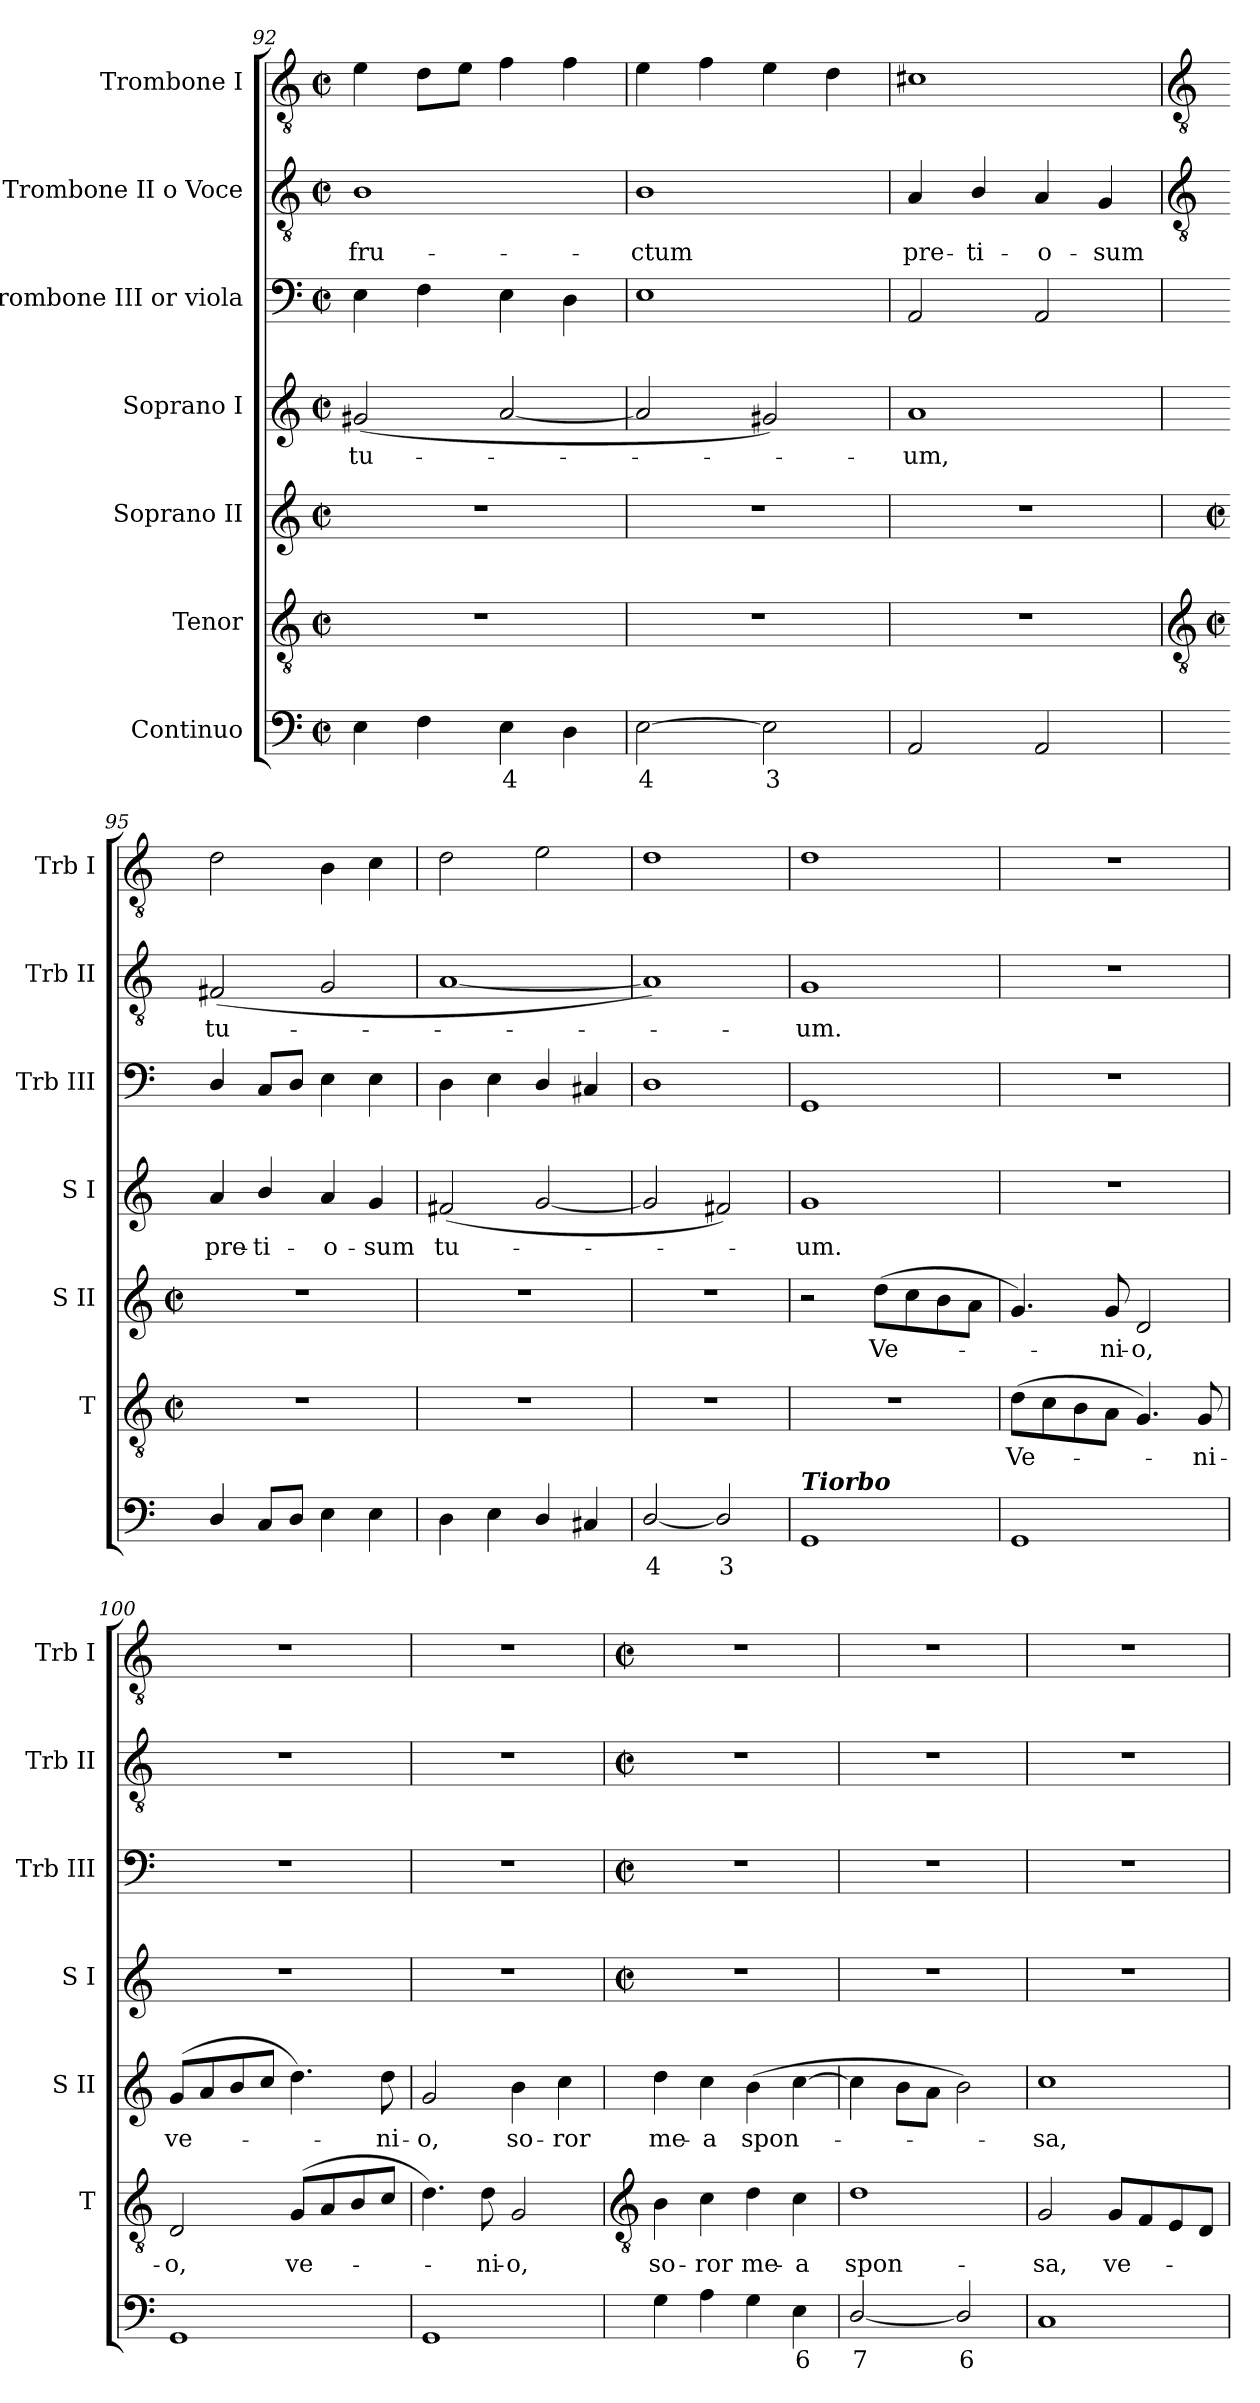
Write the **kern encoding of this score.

**kern	**text	**kern	**text	**kern	**text	**kern	**text	**kern	**kern	**text	**kern
*part7	*part7	*part6	*part6	*part5	*part5	*part4	*part4	*part3	*part2	*part2	*part1
*staff7	*staff7	*staff6	*staff6	*staff5	*staff5	*staff4	*staff4	*staff3	*staff2	*staff2	*staff1
*I"Continuo	*	*I"Tenor	*	*I"Soprano II	*	*I"Soprano I	*	*I"Trombone III or viola	*I"Trombone II o Voce	*	*I"Trombone I
*	*	*I'T	*	*I'S II	*	*I'S I	*	*I'Trb III	*I'Trb II	*	*I'Trb I
*clefF4	*	*clefGv2	*	*clefG2	*	*clefG2	*	*clefF4	*clefGv2	*	*clefGv2
*k[]	*	*k[]	*	*k[]	*	*k[]	*	*k[]	*k[]	*	*k[]
*C:	*	*C:	*	*C:	*	*C:	*	*C:	*C:	*	*C:
*M2/2	*	*M2/2	*	*M2/2	*	*M2/2	*	*M2/2	*M2/2	*	*M2/2
*met(c|)	*	*met(c|)	*	*met(c|)	*	*met(c|)	*	*met(c|)	*met(c|)	*	*met(c|)
=92	=92	=92	=92	=92	=92	=92	=92	=92	=92	=92	=92
!	!	!	!	!	!	!	!LO:LY:b	!	!	!LO:LY:b	!
4E	.	1r	.	1r	.	(<2g#X	tu-	4E	1B	fru-	4e
4F	.	.	.	.	.	.	.	4F	.	.	8dL
.	.	.	.	.	.	.	.	.	.	.	8eJ
!	!LO:LY:b	!	!	!	!	!	!	!	!	!	!
4E	4	.	.	.	.	[2a	.	4E	.	.	4f
4D	.	.	.	.	.	.	.	4D	.	.	4f
=93	=93	=93	=93	=93	=93	=93	=93	=93	=93	=93	=93
!	!LO:LY:b	!	!	!	!	!	!	!	!	!LO:LY:b	!
[2E	4	1r	.	1r	.	2a]	.	1E	1B	-ctum	4e
.	.	.	.	.	.	.	.	.	.	.	4f
!	!LO:LY:b	!	!	!	!	!	!	!	!	!	!
2E]	3	.	.	.	.	2g#X)	.	.	.	.	4e
.	.	.	.	.	.	.	.	.	.	.	4d
=94	=94	=94	=94	=94	=94	=94	=94	=94	=94	=94	=94
!	!	!	!	!	!	!	!LO:LY:b	!	!	!LO:LY:b	!
2AA	.	1r	.	1r	.	1a	um,	2AA	4A	pre-	1c#X
!	!	!	!	!	!	!	!	!	!	!LO:LY:b	!
.	.	.	.	.	.	.	.	.	4B/	-ti-	.
!	!	!	!	!	!	!	!	!	!	!LO:LY:b	!
2AA	.	.	.	.	.	.	.	2AA	4A	-o-	.
!	!	!	!	!	!	!	!	!	!	!LO:LY:b	!
.	.	.	.	.	.	.	.	.	4G	-sum	.
!!LO:LB:g=z
=95	=95	=95	=95	=95	=95	=95	=95	=95	=95	=95	=95
*	*	*clefGv2	*	*	*	*	*	*	*clefGv2	*	*clefGv2
*	*	*k[]	*	*k[]	*	*	*	*	*	*	*
*	*	*C:	*	*C:	*	*	*	*	*	*	*
*	*	*M2/2	*	*M2/2	*	*	*	*	*	*	*
*	*	*met(c|)	*	*met(c|)	*	*	*	*	*	*	*
!	!	!	!	!	!	!	!LO:LY:b	!	!	!LO:LY:b	!
4D/	.	1r	.	1r	.	4a	pre-	4D/	(<2F#X	tu-	2d
!	!	!	!	!	!	!	!LO:LY:b	!	!	!	!
8CL	.	.	.	.	.	4b/	-ti-	8CL	.	.	.
8DJ	.	.	.	.	.	.	.	8DJ	.	.	.
!	!	!	!	!	!	!	!LO:LY:b	!	!	!	!
4E	.	.	.	.	.	4a	-o-	4E	2G	.	4B
!	!	!	!	!	!	!	!LO:LY:b	!	!	!	!
4E	.	.	.	.	.	4g	-sum	4E	.	.	4c
=96	=96	=96	=96	=96	=96	=96	=96	=96	=96	=96	=96
!	!	!	!	!	!	!	!LO:LY:b	!	!	!	!
4D	.	1r	.	1r	.	(<2f#X	tu-	4D	[1A	.	2d
4E	.	.	.	.	.	.	.	4E	.	.	.
4D/	.	.	.	.	.	[2g	.	4D/	.	.	2e
4C#X	.	.	.	.	.	.	.	4C#X	.	.	.
=97	=97	=97	=97	=97	=97	=97	=97	=97	=97	=97	=97
!	!LO:LY:b	!	!	!	!	!	!	!	!	!	!
[2D/	4	1r	.	1r	.	2g]	.	1D	1A])	.	1d
!	!LO:LY:b	!	!	!	!	!	!	!	!	!	!
2D/]	3	.	.	.	.	2f#X)	.	.	.	.	.
=98	=98	=98	=98	=98	=98	=98	=98	=98	=98	=98	=98
!LO:TX:a:Bi:t=Tiorbo	!	!	!	!	!	!	!	!	!	!	!
!	!	!	!	!	!	!	!LO:LY:b	!	!	!LO:LY:b	!
1GG	.	1r	.	2r	.	1g	um.	1GG	1G	um.	1d
!	!	!	!	!	!LO:LY:b	!	!	!	!	!	!
.	.	.	.	(>8ddL	Ve-	.	.	.	.	.	.
.	.	.	.	8cc	.	.	.	.	.	.	.
.	.	.	.	8b	.	.	.	.	.	.	.
.	.	.	.	8aJ	.	.	.	.	.	.	.
=99	=99	=99	=99	=99	=99	=99	=99	=99	=99	=99	=99
!	!	!	!LO:LY:b	!	!	!	!	!	!	!	!
1GG	.	(>8dL	Ve-	4.g)	.	1r	.	1r	1r	.	1r
.	.	8c	.	.	.	.	.	.	.	.	.
.	.	8B	.	.	.	.	.	.	.	.	.
!	!	!	!	!	!LO:LY:b	!	!	!	!	!	!
.	.	8AJ	.	8g	ni-	.	.	.	.	.	.
!	!	!	!	!	!LO:LY:b	!	!	!	!	!	!
.	.	4.G)	.	2d	-o,	.	.	.	.	.	.
!	!	!	!LO:LY:b	!	!	!	!	!	!	!	!
.	.	8G	ni-	.	.	.	.	.	.	.	.
=100	=100	=100	=100	=100	=100	=100	=100	=100	=100	=100	=100
!	!	!	!LO:LY:b	!	!LO:LY:b	!	!	!	!	!	!
1GG	.	2D	-o,	(<8gL	ve-	1r	.	1r	1r	.	1r
.	.	.	.	8a	.	.	.	.	.	.	.
.	.	.	.	8b	.	.	.	.	.	.	.
.	.	.	.	8ccJ	.	.	.	.	.	.	.
!	!	!	!LO:LY:b	!	!	!	!	!	!	!	!
.	.	(<8GL	ve-	4.dd)	.	.	.	.	.	.	.
.	.	8A	.	.	.	.	.	.	.	.	.
.	.	8B	.	.	.	.	.	.	.	.	.
!	!	!	!	!	!LO:LY:b	!	!	!	!	!	!
.	.	8cJ	.	8dd	ni-	.	.	.	.	.	.
=101	=101	=101	=101	=101	=101	=101	=101	=101	=101	=101	=101
!	!	!	!	!	!LO:LY:b	!	!	!	!	!	!
1GG	.	4.d)	.	2g	-o,	1r	.	1r	1r	.	1r
!	!	!	!LO:LY:b	!	!	!	!	!	!	!	!
.	.	8d	ni-	.	.	.	.	.	.	.	.
!	!	!	!LO:LY:b	!	!LO:LY:b	!	!	!	!	!	!
.	.	2G	-o,	4b	so-	.	.	.	.	.	.
!	!	!	!	!	!LO:LY:b	!	!	!	!	!	!
.	.	.	.	4cc	-ror	.	.	.	.	.	.
!!LO:LB:g=z
=102	=102	=102	=102	=102	=102	=102	=102	=102	=102	=102	=102
*	*	*clefGv2	*	*	*	*	*	*	*	*	*
*	*	*	*	*	*	*M2/2	*	*M2/2	*M2/2	*	*M2/2
*	*	*	*	*	*	*met(c|)	*	*met(c|)	*met(c|)	*	*met(c|)
!	!	!	!LO:LY:b	!	!LO:LY:b	!	!	!	!	!	!
4G	.	4B	so-	4dd	me-	1r	.	1r	1r	.	1r
!	!	!	!LO:LY:b	!	!LO:LY:b	!	!	!	!	!	!
4A	.	4c	-ror	4cc	-a	.	.	.	.	.	.
!	!	!	!LO:LY:b	!	!LO:LY:b	!	!	!	!	!	!
4G	.	4d	me-	(>4b	spon-	.	.	.	.	.	.
!	!LO:LY:b	!	!LO:LY:b	!	!	!	!	!	!	!	!
4E	6	4c	-a	[4cc	.	.	.	.	.	.	.
=103	=103	=103	=103	=103	=103	=103	=103	=103	=103	=103	=103
!	!LO:LY:b	!	!LO:LY:b	!	!	!	!	!	!	!	!
[2D/	7	1d	spon-	4cc]	.	1r	.	1r	1r	.	1r
.	.	.	.	8b\L	.	.	.	.	.	.	.
.	.	.	.	8a\J	.	.	.	.	.	.	.
!	!LO:LY:b	!	!	!	!	!	!	!	!	!	!
2D/]	6	.	.	2b)	.	.	.	.	.	.	.
=104	=104	=104	=104	=104	=104	=104	=104	=104	=104	=104	=104
!	!	!	!LO:LY:b	!	!LO:LY:b	!	!	!	!	!	!
1C	.	2G	-sa,	1cc	sa,	1r	.	1r	1r	.	1r
!	!	!	!LO:LY:b	!	!	!	!	!	!	!	!
.	.	8GL	ve-	.	.	.	.	.	.	.	.
.	.	8F	.	.	.	.	.	.	.	.	.
.	.	8E	.	.	.	.	.	.	.	.	.
.	.	8DJ	.	.	.	.	.	.	.	.	.
=	=	=	=	=	=	=	=	=	=	=	=
*-	*-	*-	*-	*-	*-	*-	*-	*-	*-	*-	*-
